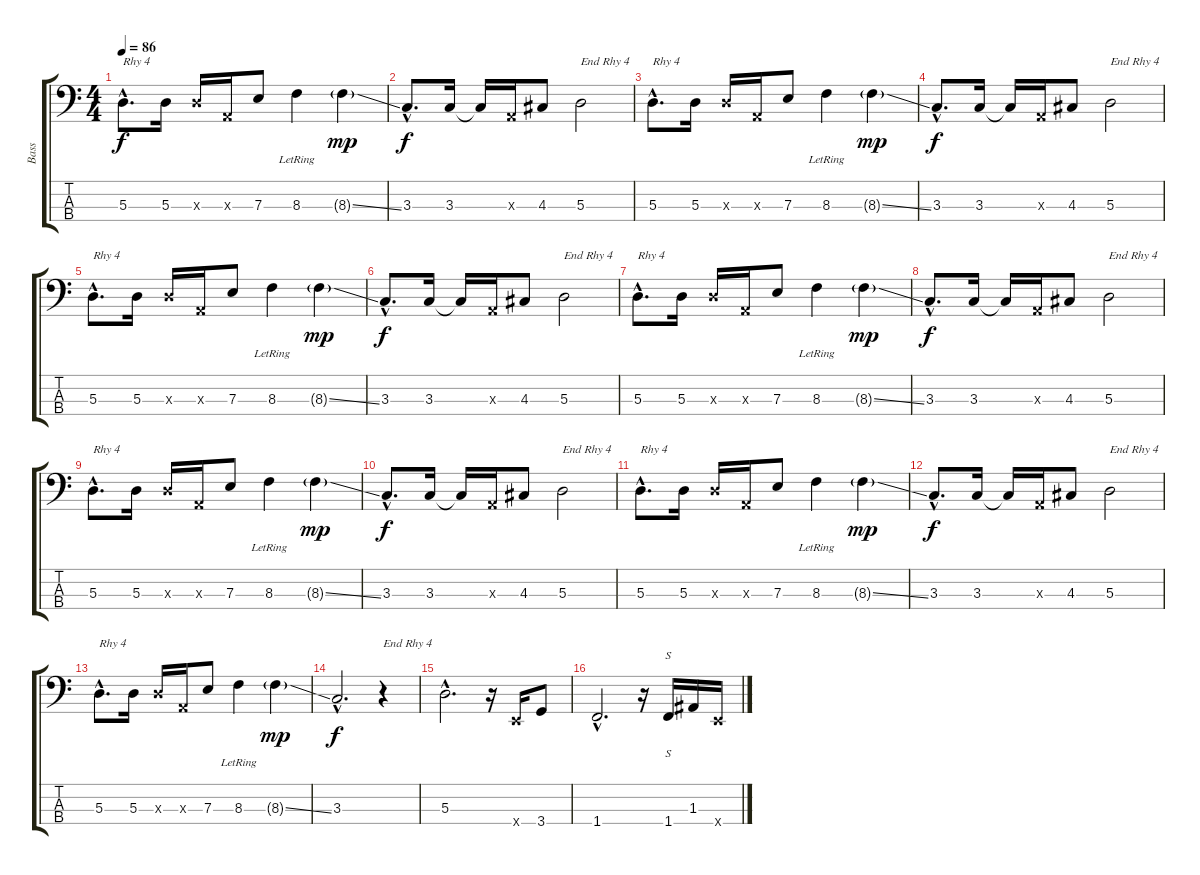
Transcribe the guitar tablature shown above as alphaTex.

\track ("Bass" "Bass") {instrument electricbassfinger}
\staff {score tabs}
\tuning (G2 D2 A1 E1) {hide}
\ts (4 4)
\tempo 86
\clef f4
\ks c
5.3{hac}.8{d txt "Rhy 4" dy f} 5.3.16 5.3{x}.16 0.3{x}.16 7.3.8 8.3{lr}.4 8.3{ss g}.4{dy mp} |
3.3{hac}.8{d dy f} 3.3.16 3.3{t}.16 0.3{x}.16 4.3.8 5.3.2{txt "End Rhy 4"} |
5.3{hac}.8{d txt "Rhy 4"} 5.3.16 5.3{x}.16 0.3{x}.16 7.3.8 8.3{lr}.4 8.3{ss g}.4{dy mp} |
3.3{hac}.8{d dy f} 3.3.16 3.3{t}.16 0.3{x}.16 4.3.8 5.3.2{txt "End Rhy 4"} |
5.3{hac}.8{d txt "Rhy 4"} 5.3.16 5.3{x}.16 0.3{x}.16 7.3.8 8.3{lr}.4 8.3{ss g}.4{dy mp} |
3.3{hac}.8{d dy f} 3.3.16 3.3{t}.16 0.3{x}.16 4.3.8 5.3.2{txt "End Rhy 4"} |
5.3{hac}.8{d txt "Rhy 4"} 5.3.16 5.3{x}.16 0.3{x}.16 7.3.8 8.3{lr}.4 8.3{ss g}.4{dy mp} |
3.3{hac}.8{d dy f} 3.3.16 3.3{t}.16 0.3{x}.16 4.3.8 5.3.2{txt "End Rhy 4"} |
5.3{hac}.8{d txt "Rhy 4"} 5.3.16 5.3{x}.16 0.3{x}.16 7.3.8 8.3{lr}.4 8.3{ss g}.4{dy mp} |
3.3{hac}.8{d dy f} 3.3.16 3.3{t}.16 0.3{x}.16 4.3.8 5.3.2{txt "End Rhy 4"} |
5.3{hac}.8{d txt "Rhy 4"} 5.3.16 5.3{x}.16 0.3{x}.16 7.3.8 8.3{lr}.4 8.3{ss g}.4{dy mp} |
3.3{hac}.8{d dy f} 3.3.16 3.3{t}.16 0.3{x}.16 4.3.8 5.3.2{txt "End Rhy 4"} |
5.3{hac}.8{d txt "Rhy 4"} 5.3.16 5.3{x}.16 0.3{x}.16 7.3.8 8.3{lr}.4 8.3{ss g}.4{dy mp} |
3.3{hac}.2{d dy f} r.4{txt "End Rhy 4"} |
5.3{hac}.2{d} r.16 0.4{x}.16 3.4.8 |
1.4{hac}.2{d} r.16 1.4.16{s} 1.3.16 0.4{x}.16
